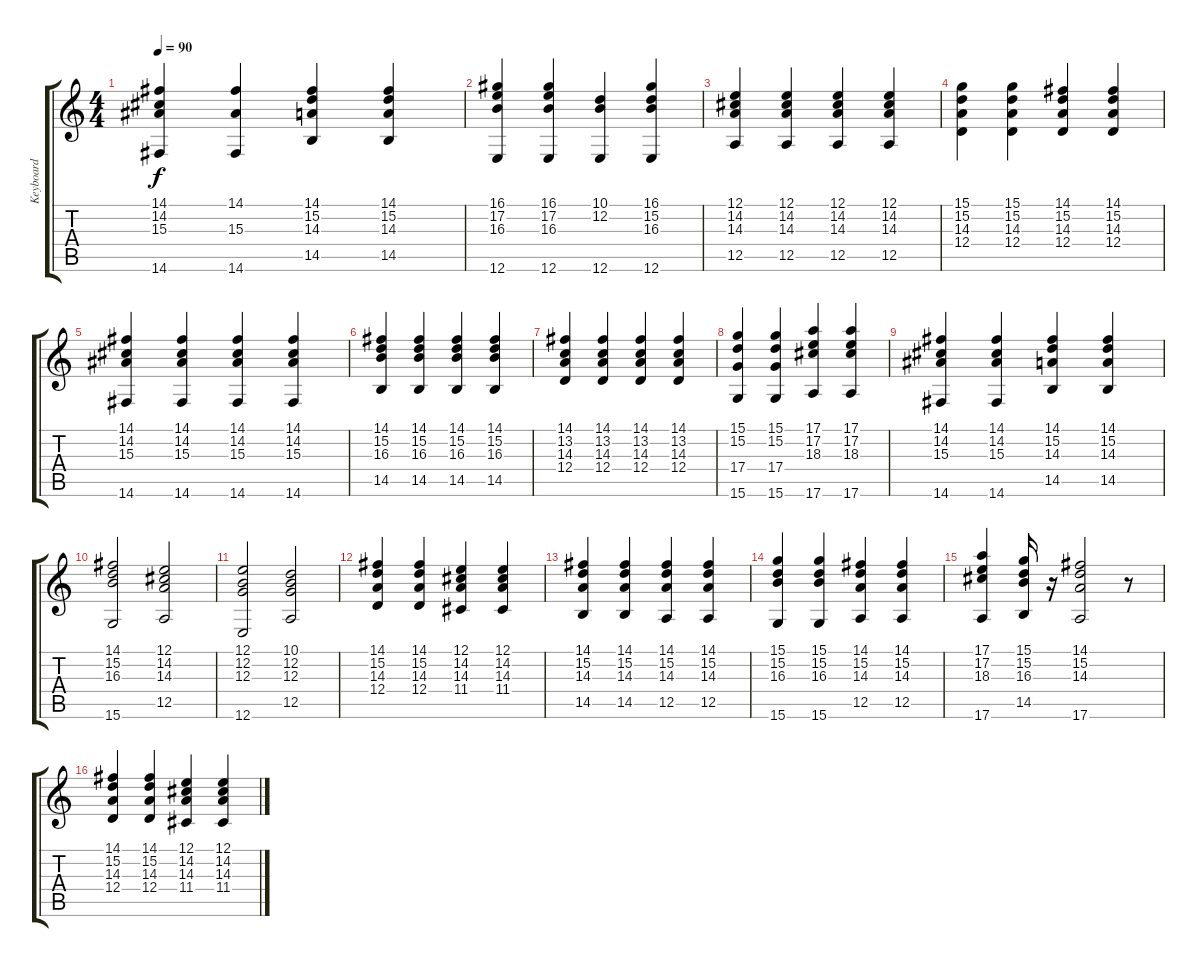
\track ("Keyboard" "Keyboard") {instrument acousticgrandpiano}
\staff {score tabs}
\tuning (E4 B3 G3 D3 A2 E2) {hide}
\ts (4 4)
\tempo 90
\clef g2
\ks c
(14.1 14.2 15.3 14.6).4{dy f} (14.1 15.3 14.6).4 (14.1 15.2 14.3 14.5).4 (14.1 15.2 14.3 14.5).4 |
(16.1 17.2 16.3 12.6).4 (16.1 17.2 16.3 12.6).4 (10.1 12.2 12.6).4 (16.1 15.2 16.3 12.6).4 |
(12.1 14.2 14.3 12.5).4 (12.1 14.2 14.3 12.5).4 (12.1 14.2 14.3 12.5).4 (12.1 14.2 14.3 12.5).4 |
(15.1 15.2 14.3 12.4).4 (15.1 15.2 14.3 12.4).4 (14.1 15.2 14.3 12.4).4 (14.1 15.2 14.3 12.4).4 |
(14.1 14.2 15.3 14.6).4 (14.1 14.2 15.3 14.6).4 (14.1 14.2 15.3 14.6).4 (14.1 14.2 15.3 14.6).4 |
(14.1 15.2 16.3 14.5).4 (14.1 15.2 16.3 14.5).4 (14.1 15.2 16.3 14.5).4 (14.1 15.2 16.3 14.5).4 |
(14.1 13.2 14.3 12.4).4 (14.1 13.2 14.3 12.4).4 (14.1 13.2 14.3 12.4).4 (14.1 13.2 14.3 12.4).4 |
(15.1 15.2 17.4 15.6).4 (15.1 15.2 17.4 15.6).4 (17.1 17.2 18.3 17.6).4 (17.1 17.2 18.3 17.6).4 |
(14.1 14.2 15.3 14.6).4 (14.1 14.2 15.3 14.6).4 (14.1 15.2 14.3 14.5).4 (14.1 15.2 14.3 14.5).4 |
(14.1 15.2 16.3 15.6).2 (12.1 14.2 14.3 12.5).2 |
(12.1 12.2 12.3 12.6).2 (10.1 12.2 12.3 12.5).2 |
(14.1 15.2 14.3 12.4).4 (14.1 15.2 14.3 12.4).4 (12.1 14.2 14.3 11.4).4 (12.1 14.2 14.3 11.4).4 |
(14.1 15.2 14.3 14.5).4 (14.1 15.2 14.3 14.5).4 (14.1 15.2 14.3 12.5).4 (14.1 15.2 14.3 12.5).4 |
(15.1 15.2 16.3 15.6).4 (15.1 15.2 16.3 15.6).4 (14.1 15.2 14.3 12.5).4 (14.1 15.2 14.3 12.5).4 |
(17.1 17.2 18.3 17.6).4 (15.1 15.2 16.3 14.5).16 r.16 (14.1 15.2 14.3 17.6).2 r.8 |
(14.1 15.2 14.3 12.4).4 (14.1 15.2 14.3 12.4).4 (12.1 14.2 14.3 11.4).4 (12.1 14.2 14.3 11.4).4
